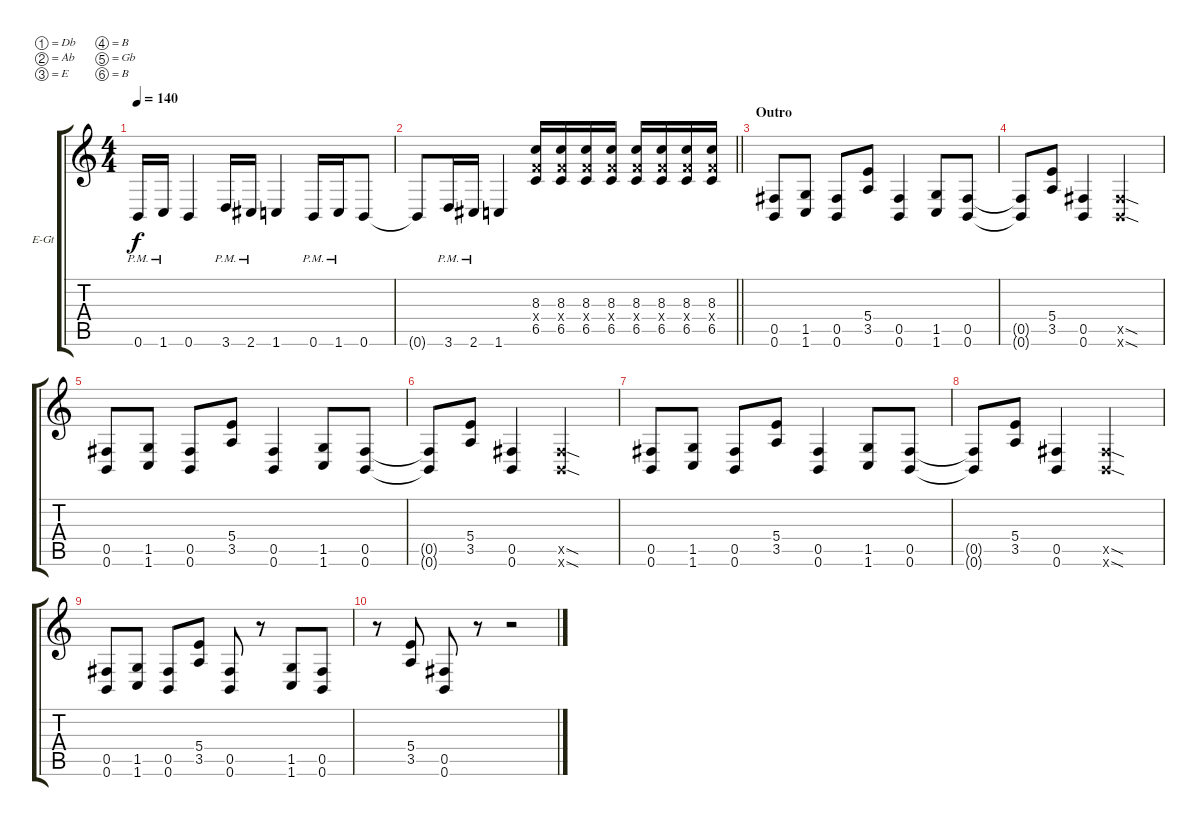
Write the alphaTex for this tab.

\bracketExtendMode groupsimilarinstruments
\firstSystemTrackNameOrientation horizontal
\otherSystemsTrackNameOrientation horizontal
\track ("Ahrue Luster" "E-Gt") {instrument distortionguitar}
\staff {score tabs}
\tuning (Db4 Ab3 E3 B2 Gb2 B1)
\ts (4 4)
\tempo 140
\clef g2
\ks c
0.6{pm}.16{dy f} 1.6{pm}.16 0.6.4 3.6{pm}.16 2.6{pm}.16 1.6.4 0.6{pm}.16 1.6{pm}.16 0.6.8 |
\barLineRight lightlight
0.6{t}.8 3.6{pm}.16 2.6{pm}.16 1.6.4 (8.3 6.5 6.4{x}).16 (8.3 6.5 6.4{x}).16 (8.3 6.5 6.4{x}).16 (8.3 6.5 6.4{x}).16 (8.3 6.5 6.4{x}).16 (8.3 6.5 6.4{x}).16 (8.3 6.5 6.4{x}).16 (8.3 6.5 6.4{x}).16 |
\section ("" "Outro")
(0.5 0.6).8 (1.5 1.6).8 (0.5 0.6).8 (5.4 3.5).8 (0.5 0.6).4 (1.5 1.6).8 (0.5 0.6).8 |
(0.5{t} 0.6{t}).8 (5.4 3.5).8 (0.5 0.6).4 (0.5{sod x} 0.6{sod x}).2 |
(0.5 0.6).8 (1.5 1.6).8 (0.5 0.6).8 (5.4 3.5).8 (0.5 0.6).4 (1.5 1.6).8 (0.5 0.6).8 |
(0.5{t} 0.6{t}).8 (5.4 3.5).8 (0.5 0.6).4 (0.5{sod x} 0.6{sod x}).2 |
(0.5 0.6).8 (1.5 1.6).8 (0.5 0.6).8 (5.4 3.5).8 (0.5 0.6).4 (1.5 1.6).8 (0.5 0.6).8 |
(0.5{t} 0.6{t}).8 (5.4 3.5).8 (0.5 0.6).4 (0.5{sod x} 0.6{sod x}).2 |
(0.5 0.6).8 (1.5 1.6).8 (0.5 0.6).8 (5.4 3.5).8 (0.5 0.6).8 r.8 (1.5 1.6).8 (0.5 0.6).8 |
r.8 (5.4 3.5).8 (0.5 0.6).8 r.8 r.2
